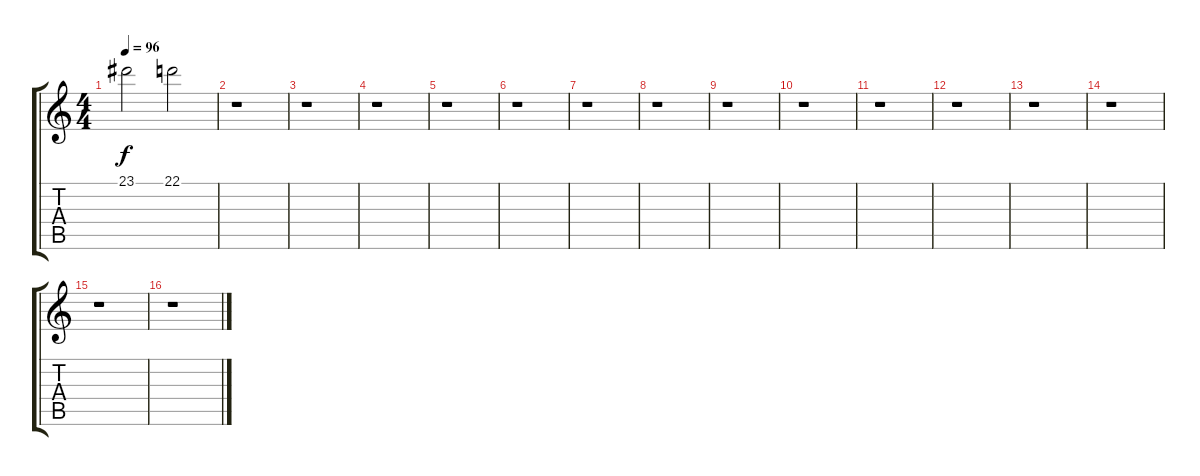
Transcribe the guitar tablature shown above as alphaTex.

\track "" {instrument clavinet}
\staff {score tabs}
\tuning (E4 B3 G3 D3 A2 E2) {hide}
\ts (4 4)
\tempo 96
\clef g2
\ks c
23.1.2{dy f} 22.1.2 |
r.1 |
r.1 |
r.1 |
r.1 |
r.1 |
r.1 |
r.1 |
r.1 |
r.1 |
r.1 |
r.1 |
r.1 |
r.1 |
r.1 |
r.1
